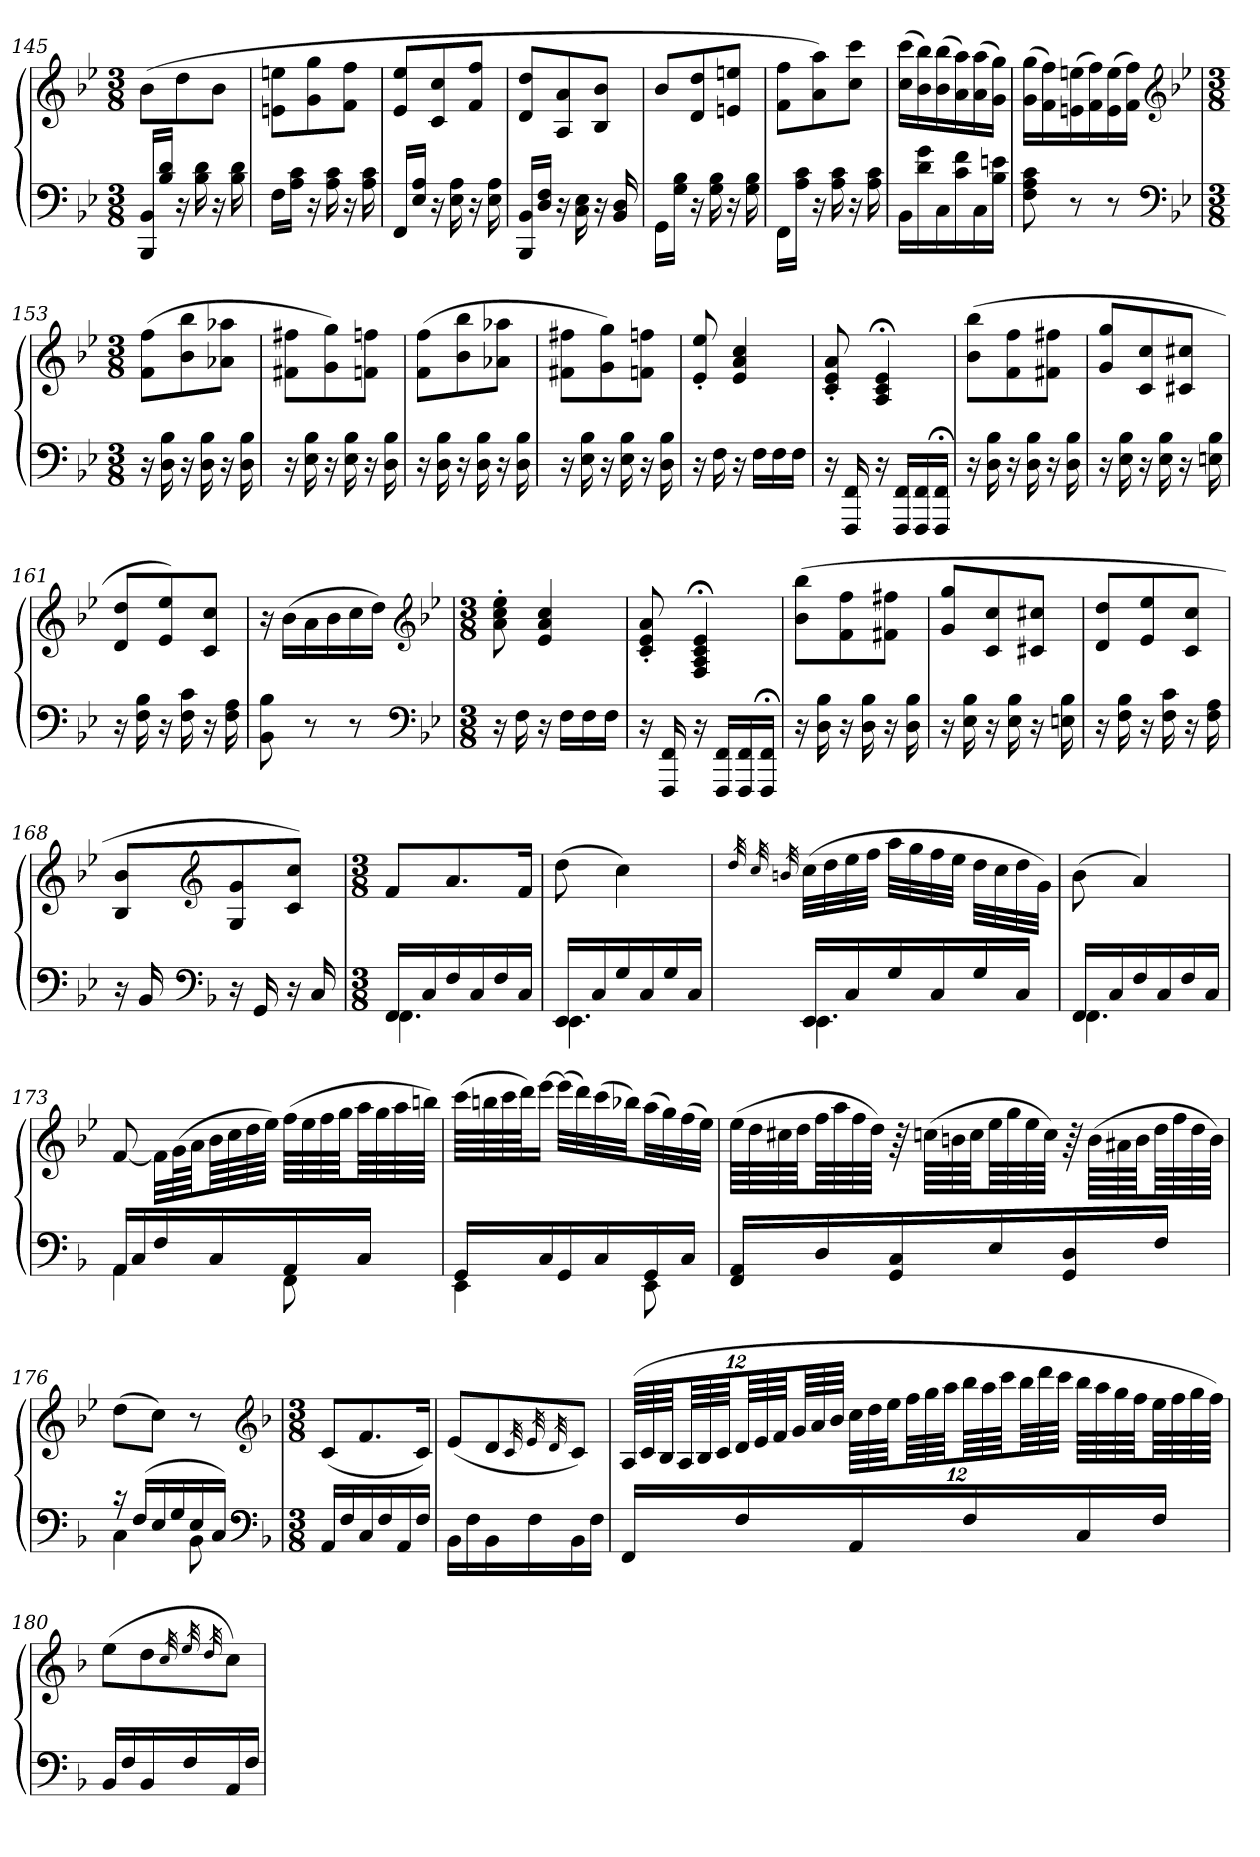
**kern	**kern
*part1	*part1
*staff2	*staff1
*clefF4	*clefG2
*k[b-e-]	*k[b-e-]
*B-:	*B-:
*M3/8	*M3/8
=145	=145
16BBB- 16BB-LL	(8b-L
16B- 16dJJ	.
16r	8dd
16B- 16d	.
16r	8b-J
16B- 16d	.
=146	=146
16FLL	8en 8eenL
16A 16cJJ	.
16r	8g 8gg
16A 16c	.
16r	8f 8ffJ
16A 16c	.
=147	=147
16FFLL	8e- 8ee-L
16E- 16AJJ	.
16r	8c 8cc
16E- 16A	.
16r	8f 8ffJ
16E- 16A	.
=148	=148
16BBB- 16BB-LL	8d 8ddL
16D 16FJJ	.
16r	8A 8a
16C 16E-	.
16r	8B- 8b-J
16BB- 16D	.
=149	=149
16GGLL	8b-L
16G 16B-JJ	.
16r	8d 8dd
16G 16B-	.
16r	8en 8eenJ
16G 16B-	.
=150	=150
16FFLL	8f 8ffL
16A 16cJJ	.
16r	8a 8aa)
16A 16c	.
16r	8cc 8cccJ
16A 16c	.
=151	=151
16BB-LL	(16cc 16cccLL
16d 16g	16b- 16bb-)
16C	(16b- 16bb-
16c 16f	16a 16aa)
16C	(16a 16aa
16B- 16enJJ	16g 16ggJJ)
=152	=152
8F 8A 8c	(16g 16ggLL
.	16f 16ff)
8r	(16en 16een
.	16f 16ff)
8r	(16e 16ee
.	16f 16ffJJ)
*clefF4	*clefG2
*k[b-e-]	*k[b-e-]
*B-:	*B-:
=153	=153
*M3/8	*M3/8
16r	(8f 8ffL
16D 16B-	.
16r	8b- 8bb-
16D 16B-	.
16r	8a-X 8aa-XJ
16D 16B-	.
=154	=154
16r	8f#X 8ff#XL
16E- 16B-	.
16r	8g 8gg)
16E- 16B-	.
16r	8fn 8ffnJ
16D 16B-	.
=155	=155
16r	(8f 8ffL
16D 16B-	.
16r	8b- 8bb-
16D 16B-	.
16r	8a-X 8aa-XJ
16D 16B-	.
=156	=156
16r	8f#X 8ff#XL
16E- 16B-	.
16r	8g 8gg)
16E- 16B-	.
16r	8fn 8ffnJ
16D 16B-	.
=157	=157
16r	8e-' 8ee-'
16F	.
16r	4e- 4a 4cc
16FLL	.
16F	.
16FJJ	.
=158	=158
16r	8c' 8e-' 8a'
16FFF 16FF	.
16r	4A;< 4c;< 4e-;<
16FFF 16FFLL	.
16FFF 16FF	.
16FFF;< 16FF;<JJ	.
=159	=159
16r	(8b- 8bb-L
16D 16B-	.
16r	8f 8ff
16D 16B-	.
16r	8f#X 8ff#XJ
16D 16B-	.
=160	=160
16r	8g 8ggL
16E- 16B-	.
16r	8c 8cc
16E- 16B-	.
16r	8c#X 8cc#XJ
16En 16B-	.
=161	=161
16r	8d 8ddL
16F 16B-	.
16r	8e- 8ee-)
16F 16c	.
16r	8c 8ccJ
16F 16A	.
=162	=162
8BB- 8B-	16r
.	(16b-LL
8r	16a
.	16b-
8r	16cc
.	16ddJJ)
*clefF4	*clefG2
*k[b-e-]	*k[b-e-]
*B-:	*B-:
=163	=163
*M3/8	*M3/8
16r	8a' 8cc' 8ee-'
16F	.
16r	4e- 4a 4cc
16FLL	.
16F	.
16FJJ	.
=164	=164
16r	8c' 8e-' 8a'
16FFF 16FF	.
16r	4F;< 4A;< 4c;< 4e-;<
16FFF 16FFLL	.
16FFF 16FF	.
16FFF;< 16FF;<JJ	.
=165	=165
16r	(8b- 8bb-L
16D 16B-	.
16r	8f 8ff
16D 16B-	.
16r	8f#X 8ff#XJ
16D 16B-	.
=166	=166
16r	8g 8ggL
16E- 16B-	.
16r	8c 8cc
16E- 16B-	.
16r	8c#X 8cc#XJ
16En 16B-	.
=167	=167
16r	8d 8ddL
16F 16B-	.
16r	8e- 8ee-
16F 16c	.
16r	8c 8ccJ
16F 16A	.
=168	=168
16r	8B- 8b-L
16BB-	.
*clefF4	*clefG2
*k[b-]	*k[b-]
*F:	*F:
16r	8G 8g
16GG	.
16r	8c 8ccJ)
16C	.
=169	=169
*M3/8	*M3/8
*^	*
16FFLL	4.FF	8fL
16C	.	.
16F	.	8.a
16C	.	.
16F	.	.
16CJJ	.	16fJk
=170	=170	=170
16EELL	4.EE	(8dd
16C	.	.
16G	.	4cc)
16C	.	.
16G	.	.
16CJJ	.	.
=171	=171	=171
.	.	32qdd
.	.	32qcc
.	.	32qbn
16EELL	4.EE	(32ccLLL
.	.	32dd
16C	.	32ee
.	.	32ffJJJ
16G	.	32aaLLL
.	.	32gg
16C	.	32ff
.	.	32eeJJJ
16G	.	32ddLLL
.	.	32cc
16CJJ	.	32dd
.	.	32gJJJ)
=172	=172	=172
16FFLL	4.FF	(8b-
16C	.	.
16F	.	4a)
16C	.	.
16F	.	.
16CJJ	.	.
=173	=173	=173
16AALL	4AA	[8f
16C	.	.
16F	.	32fLLL]
.	.	(64gL
.	.	64aJJJ
16C	.	64b-LLL
.	.	64cc
.	.	64dd
.	.	64eeJJJJ)
16AA	8FF	(64ffLLLL
.	.	64ee
.	.	64ff
.	.	64ggJJJ
16CJJ	.	64aaLLL
.	.	64gg
.	.	64aa
.	.	64bbnJJJJ)
=174	=174	=174
16GGLL	4EE	(64cccLLLL
.	.	64bbn
.	.	64ccc
.	.	64dddJJ)
16C	.	[16eeeJJ
16GG	.	(32eeeLLL]
.	.	32ddd)
16C	.	(32ccc
.	.	32bb-XJJ)
16GG	8EE	(32aaLL
.	.	32gg)
16CJJ	.	(32ff
.	.	32eeJJJ)
*v	*v	*
=175	=175
16FF 16AALL	(64eeLLLL
.	64dd
.	64cc#X
.	64ddJJJ
16D	64ffLLL
.	64aa
.	64ff
.	64ddJJJJ)
16GG 16C	64r
.	(64ccnLLLL
.	64bn
.	64ccJJJ
16E	64eeLLL
.	64gg
.	64ee
.	64ccJJJJ)
16GG 16D	64r
.	(64bLLLL
.	64a#X
.	64bJJJ
16FJJ	64ddLLL
.	64ff
.	64dd
.	64bJJJJ)
=176	=176
*^	*
16r	4C	(8ddL
(16FLL	.	.
16E	.	8ccJ)
16G	.	.
16E	8BB-	8r
16CJJ)	.	.
*v	*v	*
*clefF4	*clefG2
*k[b-]	*k[b-]
*F:	*F:
=177	=177
*M3/8	*M3/8
16AALL	(8cL
16F	.
16C	8.f
16F	.
16AA	.
16FJJ	16cJk)
=178	=178
16BB-LL	(8eL
16F	.
16BB-	8d
16F	.
.	32qc
.	32qe
.	32qd
16BB-	8cJ)
16FJJ	.
=179	=179
16FFLL	(96ALLLL
.	96c
.	96B-JJJ
.	96ALLL
.	96B-
.	96cJJJ
16F	96dLLL
.	96e
.	96fJJJ
.	96gLLL
.	96a
.	96b-JJJJ
16AA	96ccLLLL
.	96dd
.	96eeJJJ
.	96ffLLL
.	96gg
.	96aaJJJ
16F	96bb-LLL
.	96aa
.	96cccJJJ
.	96bb-LLL
.	96ddd
.	96cccJJJJ
16C	64bb-LLLL
.	64aa
.	64gg
.	64ffJJJ
16FJJ	64eeLLL
.	64ff
.	64gg
.	64ffJJJJ)
=180	=180
16BB-LL	(8eeL
16F	.
16BB-	8dd
16F	.
.	32qcc
.	32qee
.	32qdd
16AA	8ccJ)
16FJJ	.
=	=
*-	*-
